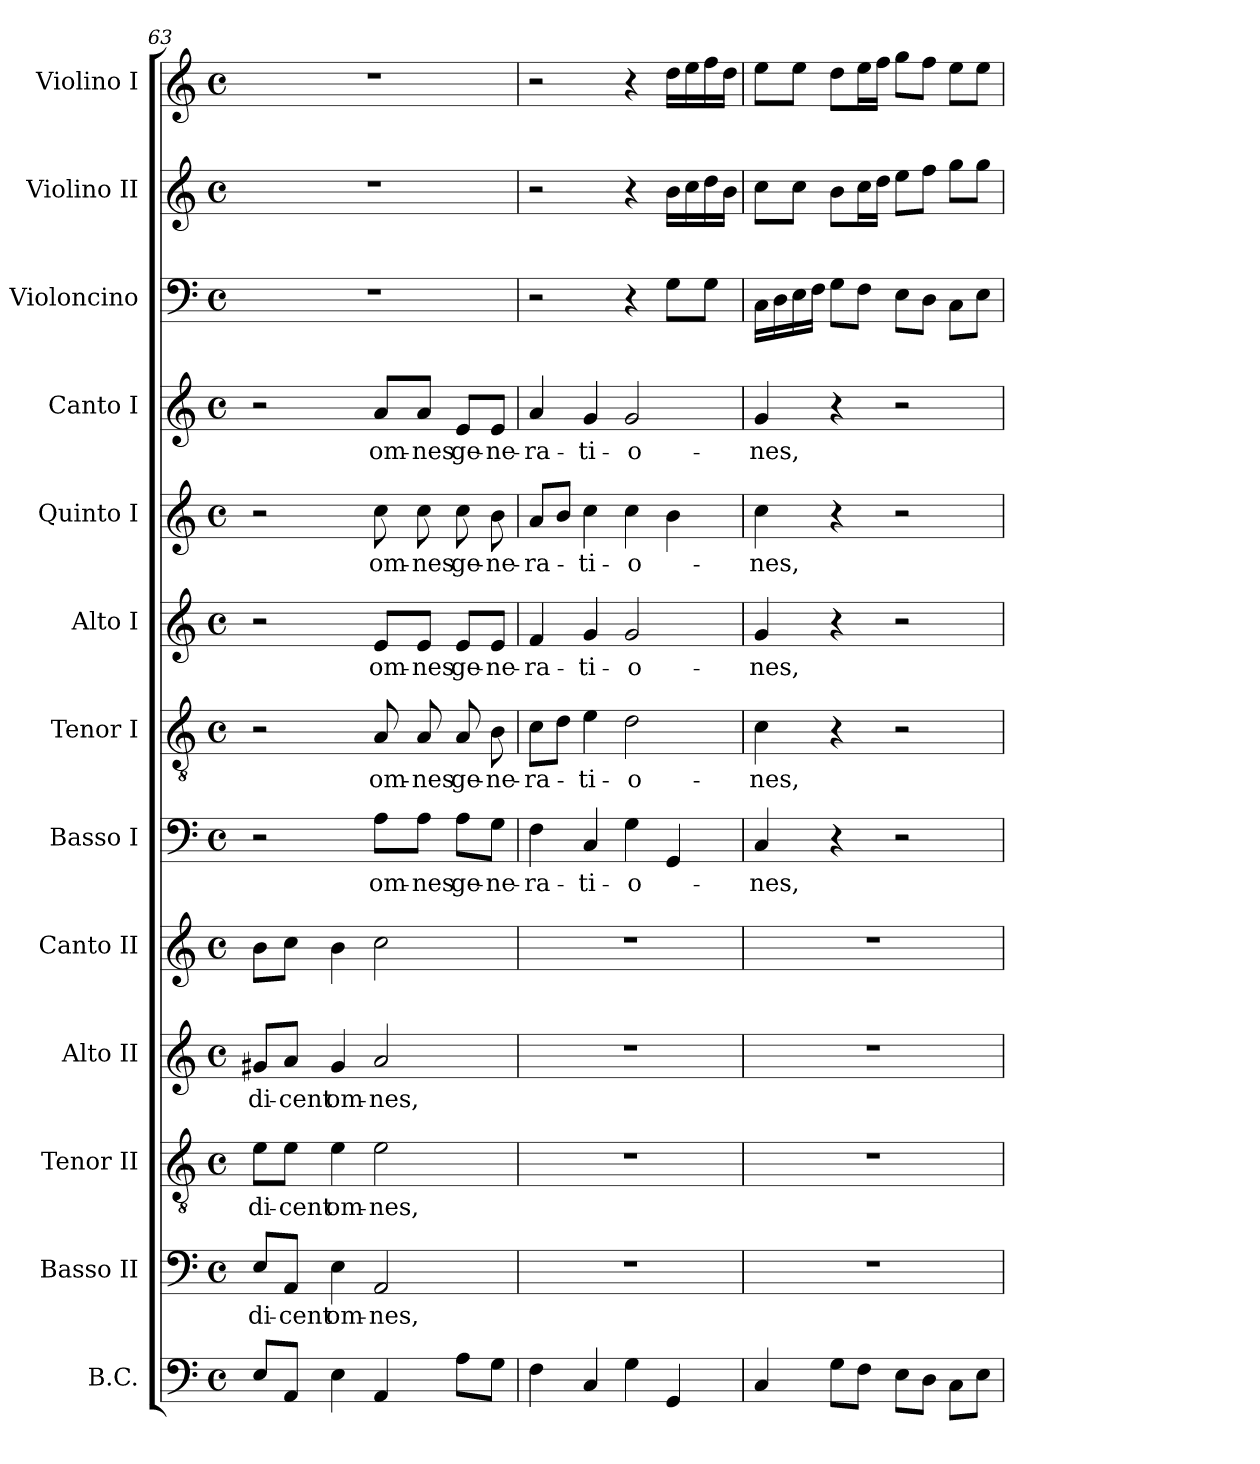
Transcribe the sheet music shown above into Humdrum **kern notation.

**kern	**kern	**text	**kern	**text	**kern	**text	**kern	**kern	**text	**kern	**text	**kern	**text	**kern	**text	**kern	**text	**kern	**kern	**kern
*part13	*part12	*part12	*part11	*part11	*part10	*part10	*part9	*part8	*part8	*part7	*part7	*part6	*part6	*part5	*part5	*part4	*part4	*part3	*part2	*part1
*staff13	*staff12	*staff12	*staff11	*staff11	*staff10	*staff10	*staff9	*staff8	*staff8	*staff7	*staff7	*staff6	*staff6	*staff5	*staff5	*staff4	*staff4	*staff3	*staff2	*staff1
*I"B.C.	*I"Basso II	*	*I"Tenor II	*	*I"Alto II	*	*I"Canto II	*I"Basso I	*	*I"Tenor I	*	*I"Alto I	*	*I"Quinto I	*	*I"Canto I	*	*I"Violoncino	*I"Violino II	*I"Violino I
*I'BC	*I'B 2	*	*I'T 2	*	*I'A 2	*	*I'C 2	*I'B 1	*	*I'T 1	*	*I'A 1	*	*I'Q 1	*	*I'C 1	*	*	*I'Vln. II	*I'Vln. I
!!LO:PB:g=z
*clefF4	*clefF4	*	*clefGv2	*	*clefG2	*	*clefG2	*clefF4	*	*clefGv2	*	*clefG2	*	*clefG2	*	*clefG2	*	*clefF4	*clefG2	*clefG2
*k[]	*k[]	*	*k[]	*	*k[]	*	*k[]	*k[]	*	*k[]	*	*k[]	*	*k[]	*	*k[]	*	*k[]	*k[]	*k[]
*C:	*C:	*	*C:	*	*C:	*	*C:	*C:	*	*C:	*	*C:	*	*C:	*	*C:	*	*C:	*C:	*C:
*M4/4	*M4/4	*	*M4/4	*	*M4/4	*	*M4/4	*M4/4	*	*M4/4	*	*M4/4	*	*M4/4	*	*M4/4	*	*M4/4	*M4/4	*M4/4
*met(c)	*met(c)	*	*met(c)	*	*met(c)	*	*met(c)	*met(c)	*	*met(c)	*	*met(c)	*	*met(c)	*	*met(c)	*	*met(c)	*met(c)	*met(c)
=63	=63	=63	=63	=63	=63	=63	=63	=63	=63	=63	=63	=63	=63	=63	=63	=63	=63	=63	=63	=63
!	!	!LO:LY:b	!	!	!	!	!	!	!	!	!	!	!	!	!	!	!	!	!	!
!	!	!	!	!LO:LY:b	!	!	!	!	!	!	!	!	!	!	!	!	!	!	!	!
!	!	!	!	!	!	!LO:LY:b	!	!	!	!	!	!	!	!	!	!	!	!	!	!
8E/L	8E/L	di-	8e\L	di-	8g#X/L	di-	8b\L	2r	.	2r	.	2r	.	2r	.	2r	.	1r	1r	1r
!	!	!LO:LY:b	!	!	!	!	!	!	!	!	!	!	!	!	!	!	!	!	!	!
!	!	!	!	!LO:LY:b	!	!	!	!	!	!	!	!	!	!	!	!	!	!	!	!
!	!	!	!	!	!	!LO:LY:b	!	!	!	!	!	!	!	!	!	!	!	!	!	!
8AA/J	8AA/J	-cent	8e\J	-cent	8a/J	-cent	8cc\J	.	.	.	.	.	.	.	.	.	.	.	.	.
!	!	!LO:LY:b	!	!	!	!	!	!	!	!	!	!	!	!	!	!	!	!	!	!
!	!	!	!	!LO:LY:b	!	!	!	!	!	!	!	!	!	!	!	!	!	!	!	!
!	!	!	!	!	!	!LO:LY:b	!	!	!	!	!	!	!	!	!	!	!	!	!	!
4E\	4E\	om-	4e\	om-	4g#/	om-	4b\	.	.	.	.	.	.	.	.	.	.	.	.	.
!	!	!LO:LY:b	!	!	!	!	!	!	!	!	!	!	!	!	!	!	!	!	!	!
!	!	!	!	!LO:LY:b	!	!	!	!	!	!	!	!	!	!	!	!	!	!	!	!
!	!	!	!	!	!	!LO:LY:b	!	!	!	!	!	!	!	!	!	!	!	!	!	!
!	!	!	!	!	!	!	!	!	!LO:LY:b	!	!	!	!	!	!	!	!	!	!	!
!	!	!	!	!	!	!	!	!	!	!	!LO:LY:b	!	!	!	!	!	!	!	!	!
!	!	!	!	!	!	!	!	!	!	!	!	!	!LO:LY:b	!	!	!	!	!	!	!
!	!	!	!	!	!	!	!	!	!	!	!	!	!	!	!LO:LY:b	!	!	!	!	!
!	!	!	!	!	!	!	!	!	!	!	!	!	!	!	!	!	!LO:LY:b	!	!	!
4AA/	2AA/	-nes,	2e\	-nes,	2a/	-nes,	2cc\	8A\L	om-	8A/	om-	8e/L	om-	8cc\	om-	8a/L	om-	.	.	.
!	!	!	!	!	!	!	!	!	!LO:LY:b	!	!	!	!	!	!	!	!	!	!	!
!	!	!	!	!	!	!	!	!	!	!	!LO:LY:b	!	!	!	!	!	!	!	!	!
!	!	!	!	!	!	!	!	!	!	!	!	!	!LO:LY:b	!	!	!	!	!	!	!
!	!	!	!	!	!	!	!	!	!	!	!	!	!	!	!LO:LY:b	!	!	!	!	!
!	!	!	!	!	!	!	!	!	!	!	!	!	!	!	!	!	!LO:LY:b	!	!	!
.	.	.	.	.	.	.	.	8A\J	-nes	8A/	-nes	8e/J	-nes	8cc\	-nes	8a/J	-nes	.	.	.
!	!	!	!	!	!	!	!	!	!LO:LY:b	!	!	!	!	!	!	!	!	!	!	!
!	!	!	!	!	!	!	!	!	!	!	!LO:LY:b	!	!	!	!	!	!	!	!	!
!	!	!	!	!	!	!	!	!	!	!	!	!	!LO:LY:b	!	!	!	!	!	!	!
!	!	!	!	!	!	!	!	!	!	!	!	!	!	!	!LO:LY:b	!	!	!	!	!
!	!	!	!	!	!	!	!	!	!	!	!	!	!	!	!	!	!LO:LY:b	!	!	!
8A\L	.	.	.	.	.	.	.	8A\L	ge-	8A/	ge-	8e/L	ge-	8cc\	ge-	8e/L	ge-	.	.	.
!	!	!	!	!	!	!	!	!	!LO:LY:b	!	!	!	!	!	!	!	!	!	!	!
!	!	!	!	!	!	!	!	!	!	!	!LO:LY:b	!	!	!	!	!	!	!	!	!
!	!	!	!	!	!	!	!	!	!	!	!	!	!LO:LY:b	!	!	!	!	!	!	!
!	!	!	!	!	!	!	!	!	!	!	!	!	!	!	!LO:LY:b	!	!	!	!	!
!	!	!	!	!	!	!	!	!	!	!	!	!	!	!	!	!	!LO:LY:b	!	!	!
8G\J	.	.	.	.	.	.	.	8G\J	-ne-	8B\	-ne-	8e/J	-ne-	8b\	-ne-	8e/J	-ne-	.	.	.
=64	=64	=64	=64	=64	=64	=64	=64	=64	=64	=64	=64	=64	=64	=64	=64	=64	=64	=64	=64	=64
!	!	!	!	!	!	!	!	!	!LO:LY:b	!	!	!	!	!	!	!	!	!	!	!
!	!	!	!	!	!	!	!	!	!	!	!LO:LY:b	!	!	!	!	!	!	!	!	!
!	!	!	!	!	!	!	!	!	!	!	!	!	!LO:LY:b	!	!	!	!	!	!	!
!	!	!	!	!	!	!	!	!	!	!	!	!	!	!	!LO:LY:b	!	!	!	!	!
!	!	!	!	!	!	!	!	!	!	!	!	!	!	!	!	!	!LO:LY:b	!	!	!
4F\	1r	.	1r	.	1r	.	1r	4F\	-ra-	8c\L	-ra-	4f/	-ra-	8a/L	-ra-	4a/	-ra-	2r	2r	2r
.	.	.	.	.	.	.	.	.	.	8d\J	.	.	.	8b/J	.	.	.	.	.	.
!	!	!	!	!	!	!	!	!	!LO:LY:b	!	!	!	!	!	!	!	!	!	!	!
!	!	!	!	!	!	!	!	!	!	!	!LO:LY:b	!	!	!	!	!	!	!	!	!
!	!	!	!	!	!	!	!	!	!	!	!	!	!LO:LY:b	!	!	!	!	!	!	!
!	!	!	!	!	!	!	!	!	!	!	!	!	!	!	!LO:LY:b	!	!	!	!	!
!	!	!	!	!	!	!	!	!	!	!	!	!	!	!	!	!	!LO:LY:b	!	!	!
4C/	.	.	.	.	.	.	.	4C/	-ti-	4e\	-ti-	4g/	-ti-	4cc\	-ti-	4g/	-ti-	.	.	.
!	!	!	!	!	!	!	!	!	!LO:LY:b	!	!	!	!	!	!	!	!	!	!	!
!	!	!	!	!	!	!	!	!	!	!	!LO:LY:b	!	!	!	!	!	!	!	!	!
!	!	!	!	!	!	!	!	!	!	!	!	!	!LO:LY:b	!	!	!	!	!	!	!
!	!	!	!	!	!	!	!	!	!	!	!	!	!	!	!LO:LY:b	!	!	!	!	!
!	!	!	!	!	!	!	!	!	!	!	!	!	!	!	!	!	!LO:LY:b	!	!	!
4G\	.	.	.	.	.	.	.	4G\	-o-	2d\	-o-	2g/	-o-	4cc\	-o-	2g/	-o-	4r	4r	4r
4GG/	.	.	.	.	.	.	.	4GG/	.	.	.	.	.	4b\	.	.	.	8G\L	16b\LL	16dd\LL
.	.	.	.	.	.	.	.	.	.	.	.	.	.	.	.	.	.	.	16cc\	16ee\
.	.	.	.	.	.	.	.	.	.	.	.	.	.	.	.	.	.	8G\J	16dd\	16ff\
.	.	.	.	.	.	.	.	.	.	.	.	.	.	.	.	.	.	.	16b\JJ	16dd\JJ
=65	=65	=65	=65	=65	=65	=65	=65	=65	=65	=65	=65	=65	=65	=65	=65	=65	=65	=65	=65	=65
!	!	!	!	!	!	!	!	!	!LO:LY:b	!	!	!	!	!	!	!	!	!	!	!
!	!	!	!	!	!	!	!	!	!	!	!LO:LY:b	!	!	!	!	!	!	!	!	!
!	!	!	!	!	!	!	!	!	!	!	!	!	!LO:LY:b	!	!	!	!	!	!	!
!	!	!	!	!	!	!	!	!	!	!	!	!	!	!	!LO:LY:b	!	!	!	!	!
!	!	!	!	!	!	!	!	!	!	!	!	!	!	!	!	!	!LO:LY:b	!	!	!
4C/	1r	.	1r	.	1r	.	1r	4C/	-nes,	4c\	-nes,	4g/	-nes,	4cc\	-nes,	4g/	-nes,	16C\LL	8cc\L	8ee\L
.	.	.	.	.	.	.	.	.	.	.	.	.	.	.	.	.	.	16D\	.	.
.	.	.	.	.	.	.	.	.	.	.	.	.	.	.	.	.	.	16E\	8cc\J	8ee\J
.	.	.	.	.	.	.	.	.	.	.	.	.	.	.	.	.	.	16F\JJ	.	.
8G\L	.	.	.	.	.	.	.	4r	.	4r	.	4r	.	4r	.	4r	.	8G\L	8b\L	8dd\L
8F\J	.	.	.	.	.	.	.	.	.	.	.	.	.	.	.	.	.	8F\J	16cc\L	16ee\L
.	.	.	.	.	.	.	.	.	.	.	.	.	.	.	.	.	.	.	16dd\JJ	16ff\JJ
8E\L	.	.	.	.	.	.	.	2r	.	2r	.	2r	.	2r	.	2r	.	8E\L	8ee\L	8gg\L
8D\J	.	.	.	.	.	.	.	.	.	.	.	.	.	.	.	.	.	8D\J	8ff\J	8ff\J
8C\L	.	.	.	.	.	.	.	.	.	.	.	.	.	.	.	.	.	8C\L	8gg\L	8ee\L
8E\J	.	.	.	.	.	.	.	.	.	.	.	.	.	.	.	.	.	8E\J	8gg\J	8ee\J
=	=	=	=	=	=	=	=	=	=	=	=	=	=	=	=	=	=	=	=	=
*-	*-	*-	*-	*-	*-	*-	*-	*-	*-	*-	*-	*-	*-	*-	*-	*-	*-	*-	*-	*-
